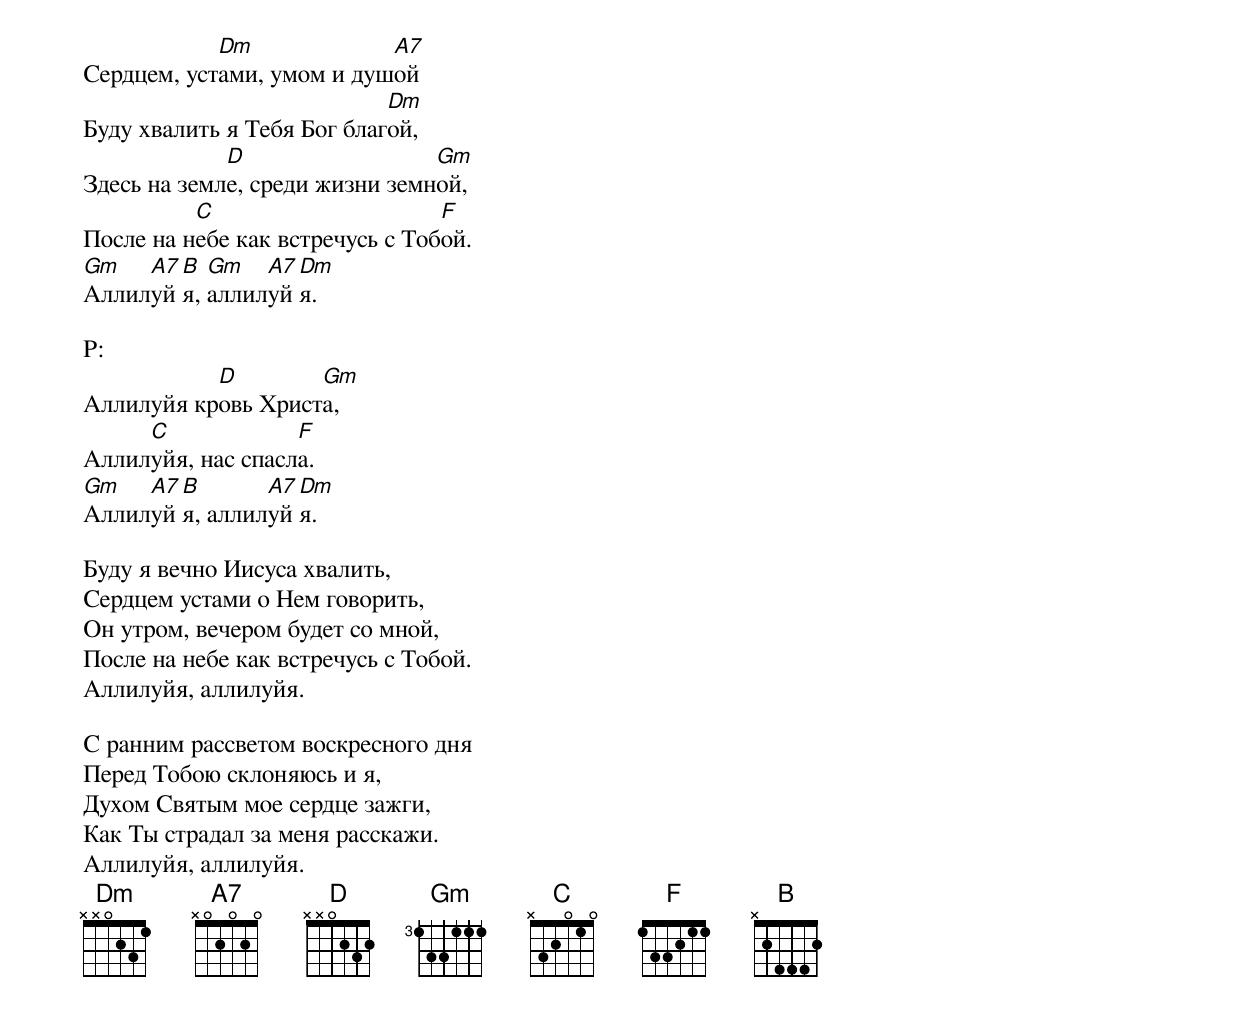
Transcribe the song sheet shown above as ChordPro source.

Сердцем, уст[Dm]ами, умом и душ[A7]ой
Буду хвалить я Тебя Бог благ[Dm]ой,
Здесь на земл[D]е, среди жизни земн[Gm]ой,
После на н[C]ебе как встречусь с Тоб[F]ой.
[Gm]Аллил[A7]уй[B]я, [Gm]аллил[A7]уй[Dm]я.

P:
Аллилуйя кр[D]овь Христ[Gm]а,
Аллил[C]уйя, нас спасл[F]а.
[Gm]Аллил[A7]уй[B]я, аллил[A7]уй[Dm]я.

Буду я вечно Иисуса хвалить,
Сердцем устами о Нем говорить,
Он утром, вечером будет со мной,
После на небе как встречусь с Тобой.
Аллилуйя, аллилуйя.

С ранним рассветом воскресного дня
Перед Тобою склоняюсь и я,
Духом Святым мое сердце зажги,
Как Ты страдал за меня расскажи.
Аллилуйя, аллилуйя.
